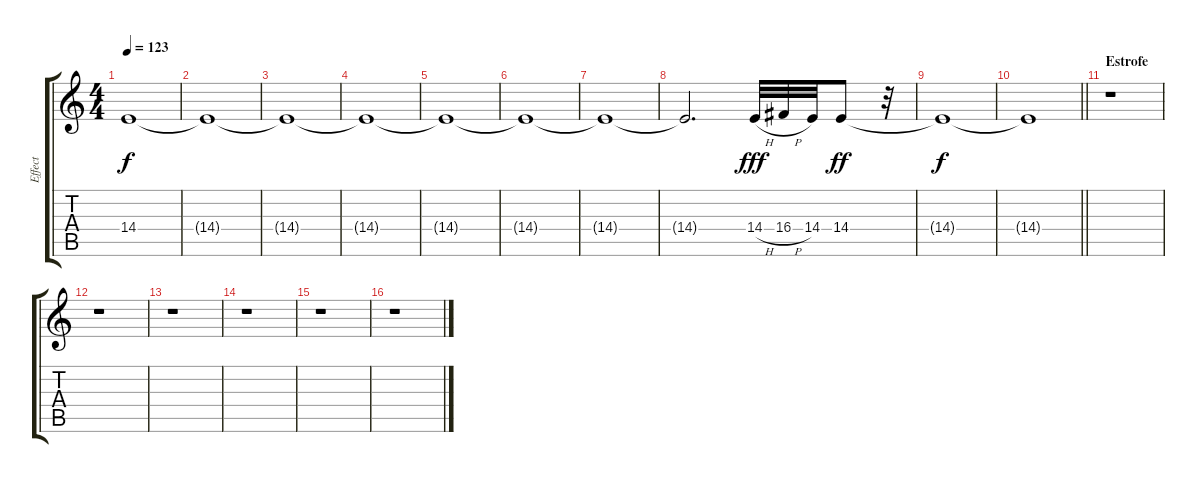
\track ("Effect" "Effect") {instrument lead2sawtooth}
\staff {score tabs}
\tuning (E4 B3 G3 D3 A2 E2) {hide}
\ts (4 4)
\tempo 123
\clef g2
\ks c
14.4{t}.1{dy f} |
14.4{t}.1 |
14.4{t}.1 |
14.4{t}.1 |
14.4{t}.1 |
14.4{t}.1 |
14.4{t}.1 |
14.4{t}.2{d} 14.4{h}.32{dy fff} 16.4{h}.32 14.4.32 14.4.8{dy ff} r.32 |
14.4{t}.1{dy f} |
\barLineRight lightlight
14.4{t}.1 |
\section ("" "Estrofe")
r.1 |
r.1 |
r.1 |
r.1 |
r.1 |
r.1
